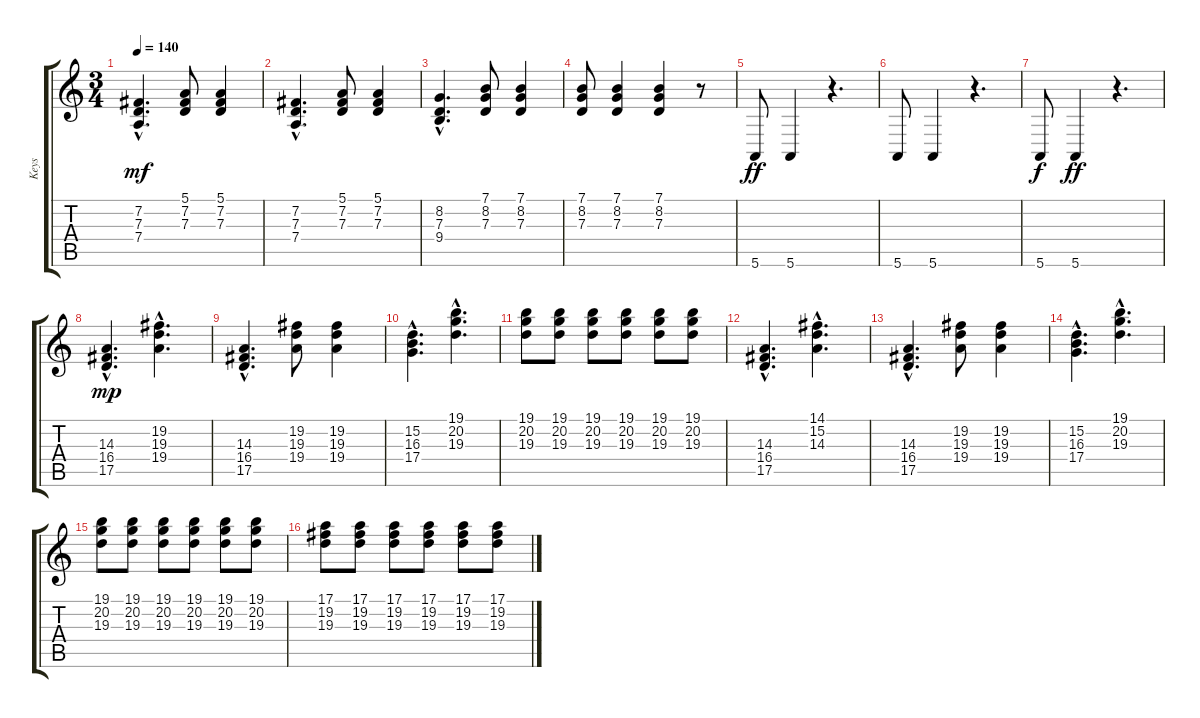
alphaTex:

\track ("Keys" "Keys") {instrument brightacousticpiano}
\staff {score tabs}
\tuning (E4 B3 G3 D3 A2 E2) {hide}
\ts (3 4)
\tempo 140
\clef g2
\ks c
(7.2{hac} 7.3{hac} 7.4{hac}).4{d dy mf} (5.1 7.2 7.3).8 (5.1 7.2 7.3).4 |
(7.2{hac} 7.3{hac} 7.4{hac}).4{d} (5.1 7.2 7.3).8 (5.1 7.2 7.3).4 |
(8.2{hac} 7.3{hac} 9.4{hac}).4{d} (7.1 8.2 7.3).8 (7.1 8.2 7.3).4 |
(7.1 8.2 7.3).8 (7.1 8.2 7.3).4 (7.1 8.2 7.3).4 r.8 |
5.6.8{dy ff} 5.6.4 r.4{d} |
5.6.8 5.6.4 r.4{d} |
5.6.8{dy f} 5.6.4{dy ff} r.4{d} |
(14.3{hac} 16.4{hac} 17.5{hac}).4{d dy mp} (19.2{hac} 19.3{hac} 19.4{hac}).4{d} |
(14.3{hac} 16.4{hac} 17.5{hac}).4{d} (19.2 19.3 19.4).8 (19.2 19.3 19.4).4 |
(15.2{hac} 16.3{hac} 17.4{hac}).4{d} (19.1{hac} 20.2{hac} 19.3{hac}).4{d} |
(19.1 20.2 19.3).8 (19.1 20.2 19.3).8 (19.1 20.2 19.3).8 (19.1 20.2 19.3).8 (19.1 20.2 19.3).8 (19.1 20.2 19.3).8 |
(14.3{hac} 16.4{hac} 17.5{hac}).4{d} (14.1{hac} 15.2{hac} 14.3{hac}).4{d} |
(14.3{hac} 16.4{hac} 17.5{hac}).4{d} (19.2 19.3 19.4).8 (19.2 19.3 19.4).4 |
(15.2{hac} 16.3{hac} 17.4{hac}).4{d} (19.1{hac} 20.2{hac} 19.3{hac}).4{d} |
(19.1 20.2 19.3).8 (19.1 20.2 19.3).8 (19.1 20.2 19.3).8 (19.1 20.2 19.3).8 (19.1 20.2 19.3).8 (19.1 20.2 19.3).8 |
(17.1 19.2 19.3).8 (17.1 19.2 19.3).8 (17.1 19.2 19.3).8 (17.1 19.2 19.3).8 (17.1 19.2 19.3).8 (17.1 19.2 19.3).8
